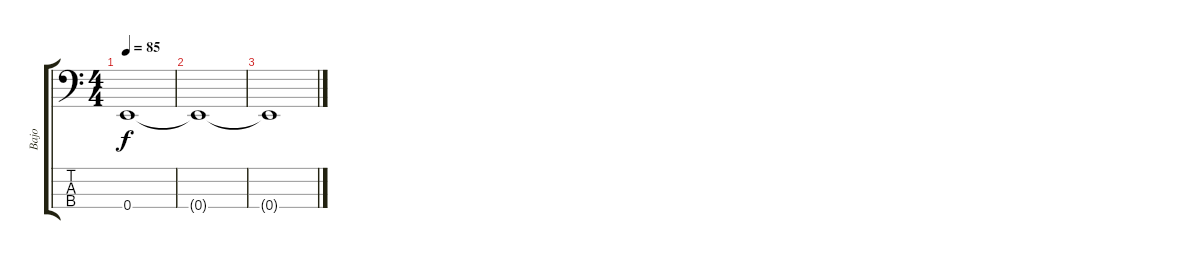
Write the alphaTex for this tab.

\track ("Bajo" "Bajo") {instrument electricbassfinger}
\staff {score tabs}
\tuning (G2 D2 A1 E1) {hide}
\ts (4 4)
\tempo 85
\clef f4
\ks c
0.4{t}.1{dy f} |
0.4{t}.1 |
0.4{t}.1
